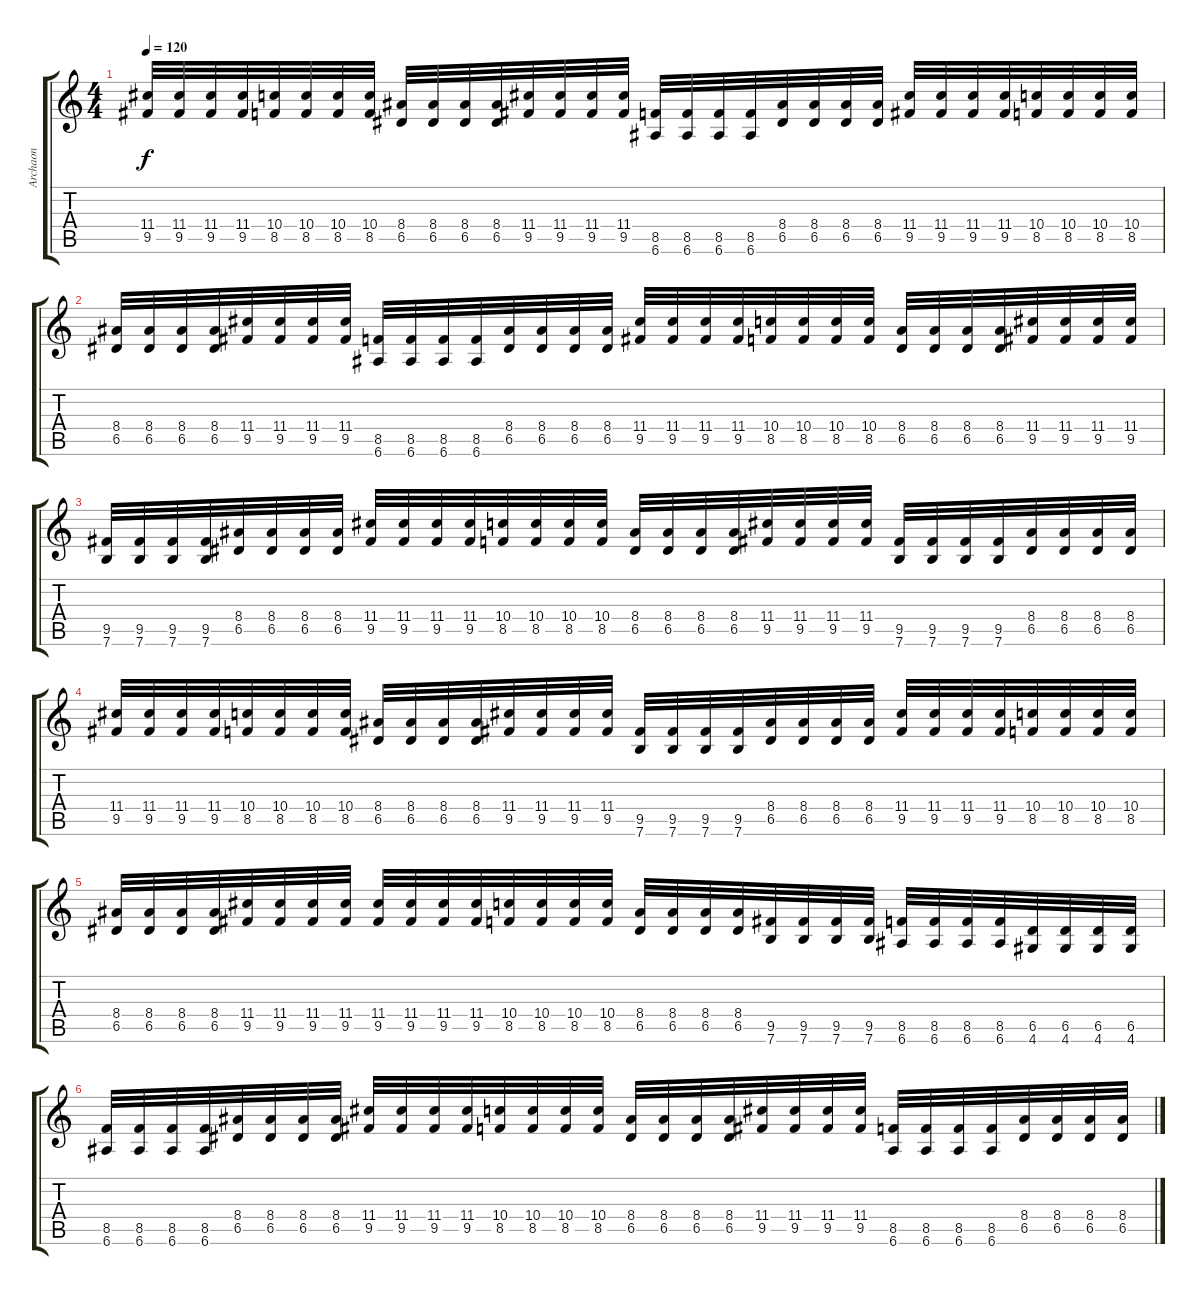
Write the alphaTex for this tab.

\track ("Archaon" "Archaon") {instrument distortionguitar}
\staff {score tabs}
\tuning (E4 B3 G3 D3 A2 E2) {hide}
\ts (4 4)
\tempo 120
\clef g2
\ks c
(11.4 9.5).32{dy f} (11.4 9.5).32 (11.4 9.5).32 (11.4 9.5).32 (10.4 8.5).32 (10.4 8.5).32 (10.4 8.5).32 (10.4 8.5).32 (8.4 6.5).32 (8.4 6.5).32 (8.4 6.5).32 (8.4 6.5).32 (11.4 9.5).32 (11.4 9.5).32 (11.4 9.5).32 (11.4 9.5).32 (8.5 6.6).32 (8.5 6.6).32 (8.5 6.6).32 (8.5 6.6).32 (8.4 6.5).32 (8.4 6.5).32 (8.4 6.5).32 (8.4 6.5).32 (11.4 9.5).32 (11.4 9.5).32 (11.4 9.5).32 (11.4 9.5).32 (10.4 8.5).32 (10.4 8.5).32 (10.4 8.5).32 (10.4 8.5).32 |
(8.4 6.5).32 (8.4 6.5).32 (8.4 6.5).32 (8.4 6.5).32 (11.4 9.5).32 (11.4 9.5).32 (11.4 9.5).32 (11.4 9.5).32 (8.5 6.6).32 (8.5 6.6).32 (8.5 6.6).32 (8.5 6.6).32 (8.4 6.5).32 (8.4 6.5).32 (8.4 6.5).32 (8.4 6.5).32 (11.4 9.5).32 (11.4 9.5).32 (11.4 9.5).32 (11.4 9.5).32 (10.4 8.5).32 (10.4 8.5).32 (10.4 8.5).32 (10.4 8.5).32 (8.4 6.5).32 (8.4 6.5).32 (8.4 6.5).32 (8.4 6.5).32 (11.4 9.5).32 (11.4 9.5).32 (11.4 9.5).32 (11.4 9.5).32 |
(9.5 7.6).32 (9.5 7.6).32 (9.5 7.6).32 (9.5 7.6).32 (8.4 6.5).32 (8.4 6.5).32 (8.4 6.5).32 (8.4 6.5).32 (11.4 9.5).32 (11.4 9.5).32 (11.4 9.5).32 (11.4 9.5).32 (10.4 8.5).32 (10.4 8.5).32 (10.4 8.5).32 (10.4 8.5).32 (8.4 6.5).32 (8.4 6.5).32 (8.4 6.5).32 (8.4 6.5).32 (11.4 9.5).32 (11.4 9.5).32 (11.4 9.5).32 (11.4 9.5).32 (9.5 7.6).32 (9.5 7.6).32 (9.5 7.6).32 (9.5 7.6).32 (8.4 6.5).32 (8.4 6.5).32 (8.4 6.5).32 (8.4 6.5).32 |
(11.4 9.5).32 (11.4 9.5).32 (11.4 9.5).32 (11.4 9.5).32 (10.4 8.5).32 (10.4 8.5).32 (10.4 8.5).32 (10.4 8.5).32 (8.4 6.5).32 (8.4 6.5).32 (8.4 6.5).32 (8.4 6.5).32 (11.4 9.5).32 (11.4 9.5).32 (11.4 9.5).32 (11.4 9.5).32 (9.5 7.6).32 (9.5 7.6).32 (9.5 7.6).32 (9.5 7.6).32 (8.4 6.5).32 (8.4 6.5).32 (8.4 6.5).32 (8.4 6.5).32 (11.4 9.5).32 (11.4 9.5).32 (11.4 9.5).32 (11.4 9.5).32 (10.4 8.5).32 (10.4 8.5).32 (10.4 8.5).32 (10.4 8.5).32 |
(8.4 6.5).32 (8.4 6.5).32 (8.4 6.5).32 (8.4 6.5).32 (11.4 9.5).32 (11.4 9.5).32 (11.4 9.5).32 (11.4 9.5).32 (11.4 9.5).32 (11.4 9.5).32 (11.4 9.5).32 (11.4 9.5).32 (10.4 8.5).32 (10.4 8.5).32 (10.4 8.5).32 (10.4 8.5).32 (8.4 6.5).32 (8.4 6.5).32 (8.4 6.5).32 (8.4 6.5).32 (9.5 7.6).32 (9.5 7.6).32 (9.5 7.6).32 (9.5 7.6).32 (8.5 6.6).32 (8.5 6.6).32 (8.5 6.6).32 (8.5 6.6).32 (6.5 4.6).32 (6.5 4.6).32 (6.5 4.6).32 (6.5 4.6).32 |
(8.5 6.6).32 (8.5 6.6).32 (8.5 6.6).32 (8.5 6.6).32 (8.4 6.5).32 (8.4 6.5).32 (8.4 6.5).32 (8.4 6.5).32 (11.4 9.5).32 (11.4 9.5).32 (11.4 9.5).32 (11.4 9.5).32 (10.4 8.5).32 (10.4 8.5).32 (10.4 8.5).32 (10.4 8.5).32 (8.4 6.5).32 (8.4 6.5).32 (8.4 6.5).32 (8.4 6.5).32 (11.4 9.5).32 (11.4 9.5).32 (11.4 9.5).32 (11.4 9.5).32 (8.5 6.6).32 (8.5 6.6).32 (8.5 6.6).32 (8.5 6.6).32 (8.4 6.5).32 (8.4 6.5).32 (8.4 6.5).32 (8.4 6.5).32
